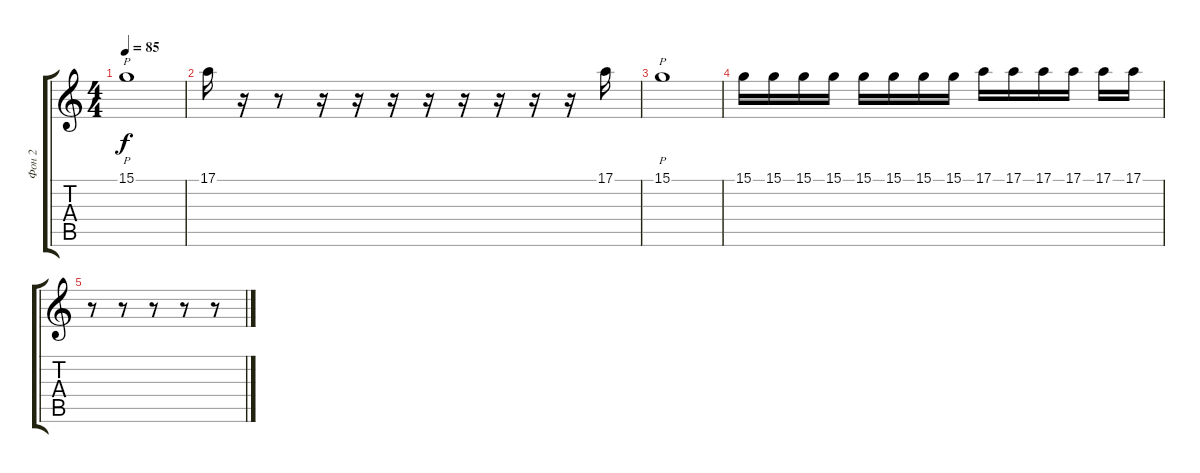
\track ("Фон 2" "Фон 2") {instrument pad1newage}
\staff {score tabs}
\tuning (E4 B3 G3 D3 A2 E2) {hide}
\ts (4 4)
\tempo 85
\clef g2
\ks c
15.1.1{p dy f} |
17.1.16 r.16 r.8 r.16 r.16 r.16 r.16 r.16 r.16 r.16 r.16 17.1.16 |
15.1.1{p} |
15.1.16 15.1.16 15.1.16 15.1.16 15.1.16 15.1.16 15.1.16 15.1.16 17.1.16 17.1.16 17.1.16 17.1.16 17.1.16 17.1.16 |
r.8 r.8 r.8 r.8 r.8
